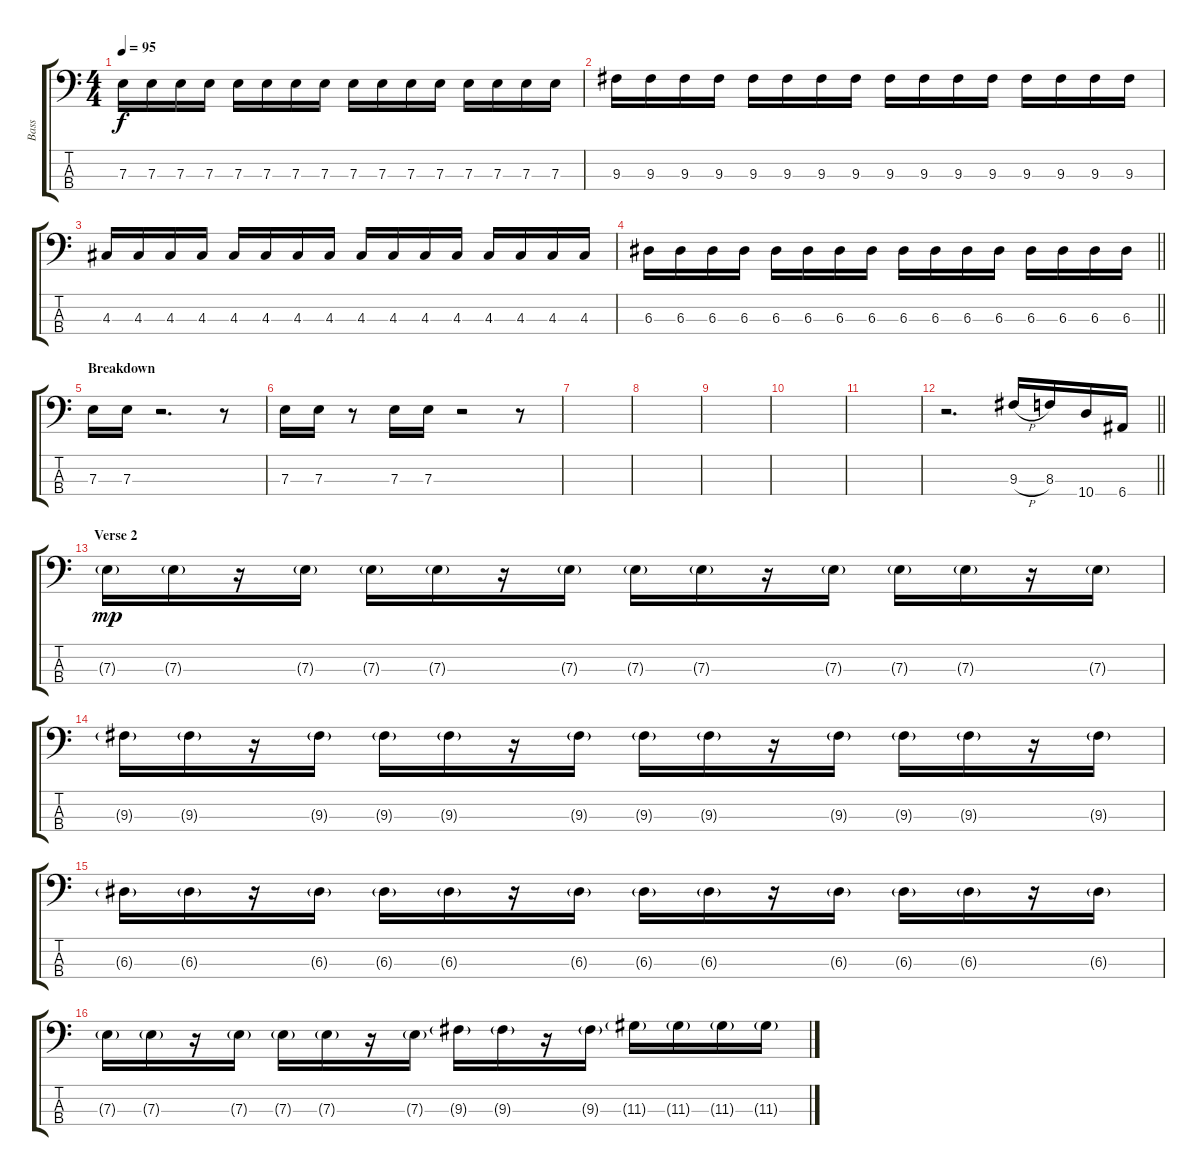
\track ("Bass" "Bass") {instrument electricbassfinger}
\staff {score tabs}
\tuning (G2 D2 A1 E1) {hide}
\ts (4 4)
\tempo 95
\clef f4
\ks c
7.3.16{dy f} 7.3.16 7.3.16 7.3.16 7.3.16 7.3.16 7.3.16 7.3.16 7.3.16 7.3.16 7.3.16 7.3.16 7.3.16 7.3.16 7.3.16 7.3.16 |
9.3.16 9.3.16 9.3.16 9.3.16 9.3.16 9.3.16 9.3.16 9.3.16 9.3.16 9.3.16 9.3.16 9.3.16 9.3.16 9.3.16 9.3.16 9.3.16 |
4.3.16 4.3.16 4.3.16 4.3.16 4.3.16 4.3.16 4.3.16 4.3.16 4.3.16 4.3.16 4.3.16 4.3.16 4.3.16 4.3.16 4.3.16 4.3.16 |
\barLineRight lightlight
6.3.16 6.3.16 6.3.16 6.3.16 6.3.16 6.3.16 6.3.16 6.3.16 6.3.16 6.3.16 6.3.16 6.3.16 6.3.16 6.3.16 6.3.16 6.3.16 |
\section ("" "Breakdown")
7.3.16 7.3.16 r.2{d} r.8 |
7.3.16 7.3.16 r.8 7.3.16 7.3.16 r.2 r.8 |
|
|
|
|
|
\barLineRight lightlight
r.2{d} 9.3{h}.16 8.3.16 10.4.16 6.4.16 |
\section ("" "Verse 2")
7.3{g}.16{dy mp} 7.3{g}.16 r.16 7.3{g}.16 7.3{g}.16 7.3{g}.16 r.16 7.3{g}.16 7.3{g}.16 7.3{g}.16 r.16 7.3{g}.16 7.3{g}.16 7.3{g}.16 r.16 7.3{g}.16 |
9.3{g}.16 9.3{g}.16 r.16 9.3{g}.16 9.3{g}.16 9.3{g}.16 r.16 9.3{g}.16 9.3{g}.16 9.3{g}.16 r.16 9.3{g}.16 9.3{g}.16 9.3{g}.16 r.16 9.3{g}.16 |
6.3{g}.16 6.3{g}.16 r.16 6.3{g}.16 6.3{g}.16 6.3{g}.16 r.16 6.3{g}.16 6.3{g}.16 6.3{g}.16 r.16 6.3{g}.16 6.3{g}.16 6.3{g}.16 r.16 6.3{g}.16 |
7.3{g}.16 7.3{g}.16 r.16 7.3{g}.16 7.3{g}.16 7.3{g}.16 r.16 7.3{g}.16 9.3{g}.16 9.3{g}.16 r.16 9.3{g}.16 11.3{g}.16 11.3{g}.16 11.3{g}.16 11.3{g}.16
